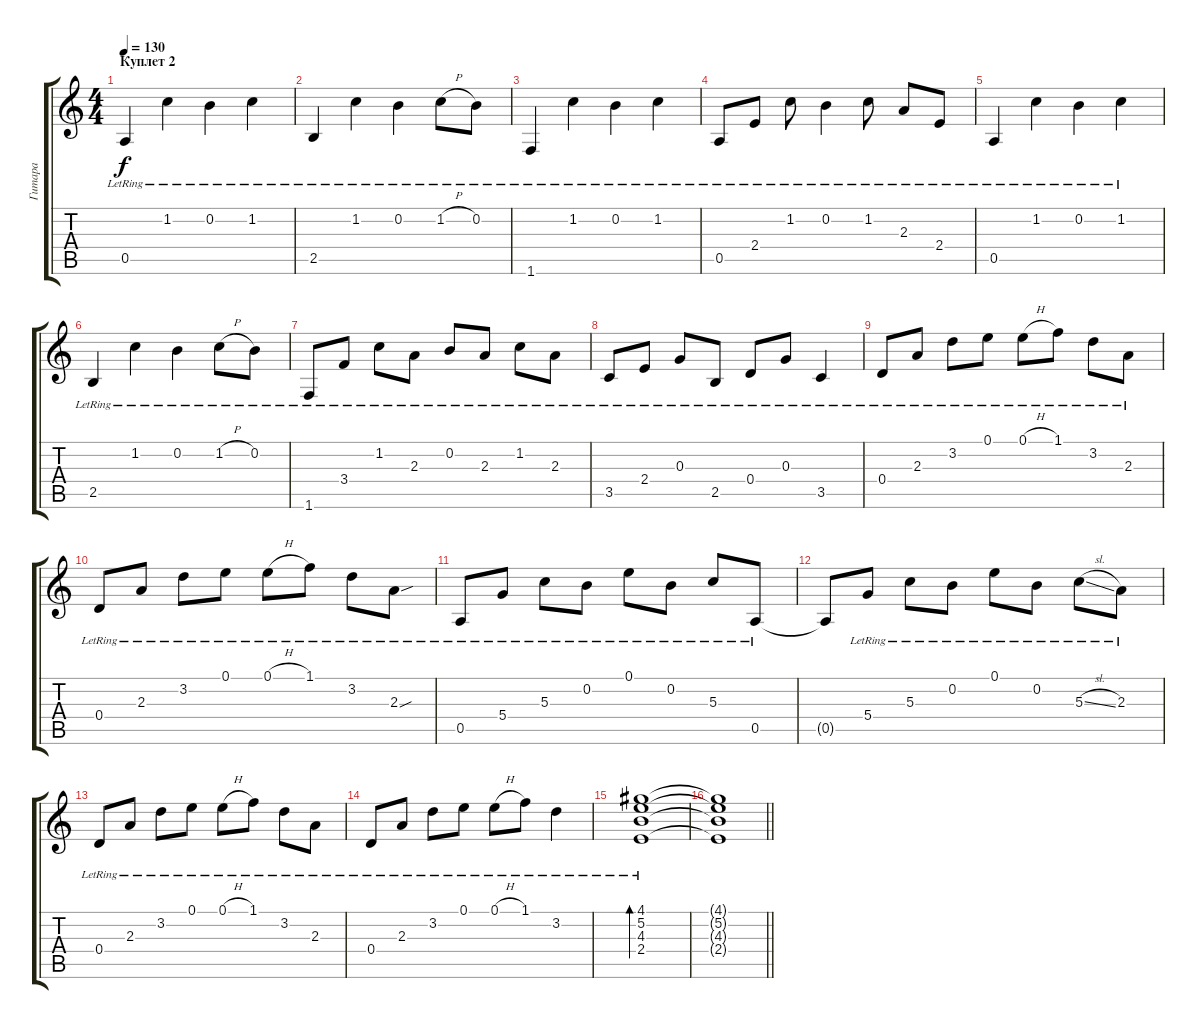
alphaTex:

\track ("Гитара" "Гитара") {solo instrument acousticguitarsteel}
\staff {score tabs}
\tuning (E4 B3 G3 D3 A2 E2) {hide}
\ts (4 4)
\section ("" "Куплет 2")
\tempo 130
\clef g2
\ks c
0.5{lr}.4{dy f} 1.2{lr}.4 0.2{lr}.4 1.2{lr}.4 |
2.5{lr}.4 1.2{lr}.4 0.2{lr}.4 1.2{h lr}.8 0.2{lr}.8 |
1.6{lr}.4 1.2{lr}.4 0.2{lr}.4 1.2{lr}.4 |
0.5{lr}.8 2.4{lr}.8 1.2{lr}.8 0.2{lr}.4 1.2{lr}.8 2.3{lr}.8 2.4{lr}.8 |
0.5{lr}.4 1.2{lr}.4 0.2{lr}.4 1.2{lr}.4 |
2.5{lr}.4 1.2{lr}.4 0.2{lr}.4 1.2{h lr}.8 0.2{lr}.8 |
1.6{lr}.8 3.4{lr}.8 1.2{lr}.8 2.3{lr}.8 0.2{lr}.8 2.3{lr}.8 1.2{lr}.8 2.3{lr}.8 |
3.5{lr}.8 2.4{lr}.8 0.3{lr}.8 2.5{lr}.8 0.4{lr}.8 0.3{lr}.8 3.5{lr}.4 |
0.4{lr}.8 2.3{lr}.8 3.2{lr}.8 0.1{lr}.8 0.1{h lr}.8 1.1{lr}.8 3.2{lr}.8 2.3{lr}.8 |
0.4{lr}.8 2.3{lr}.8 3.2{lr}.8 0.1{lr}.8 0.1{h lr}.8 1.1{lr}.8 3.2{lr}.8 2.3{sou lr}.8 |
0.5{lr}.8 5.4{lr}.8 5.3{lr}.8 0.2{lr}.8 0.1{lr}.8 0.2{lr}.8 5.3{lr}.8 0.5{lr}.8 |
0.5{t}.8 5.4{lr}.8 5.3{lr}.8 0.2{lr}.8 0.1{lr}.8 0.2{lr}.8 5.3{sl lr}.8 2.3{lr}.8 |
0.4{lr}.8 2.3{lr}.8 3.2{lr}.8 0.1{lr}.8 0.1{h lr}.8 1.1{lr}.8 3.2{lr}.8 2.3{lr}.8 |
0.4{lr}.8 2.3{lr}.8 3.2{lr}.8 0.1{lr}.8 0.1{h lr}.8 1.1{lr}.8 3.2{lr}.4 |
(4.1{lr} 5.2{lr} 4.3{lr} 2.4{lr}).1{bd 480} |
\barLineRight lightlight
(4.1{t} 5.2{t} 4.3{t} 2.4{t}).1
